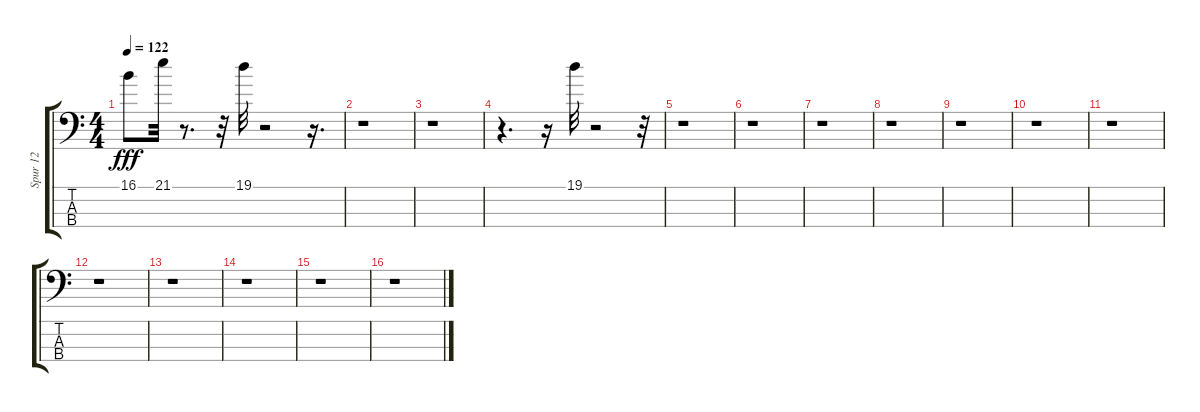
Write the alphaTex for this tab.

\track ("Spur 12" "Spur 12") {instrument slapbass1}
\staff {score tabs}
\tuning (G2 D2 A1 E1) {hide}
\ts (4 4)
\tempo 122
\clef f4
\ks c
16.1.8{dy fff} 21.1.32 r.8{d} r.32 19.1.32 r.2 r.16{d} |
r.1 |
r.1 |
r.4{d} r.16 19.1.32 r.2 r.32 |
r.1 |
r.1 |
r.1 |
r.1 |
r.1 |
r.1 |
r.1 |
r.1 |
r.1 |
r.1 |
r.1 |
r.1
